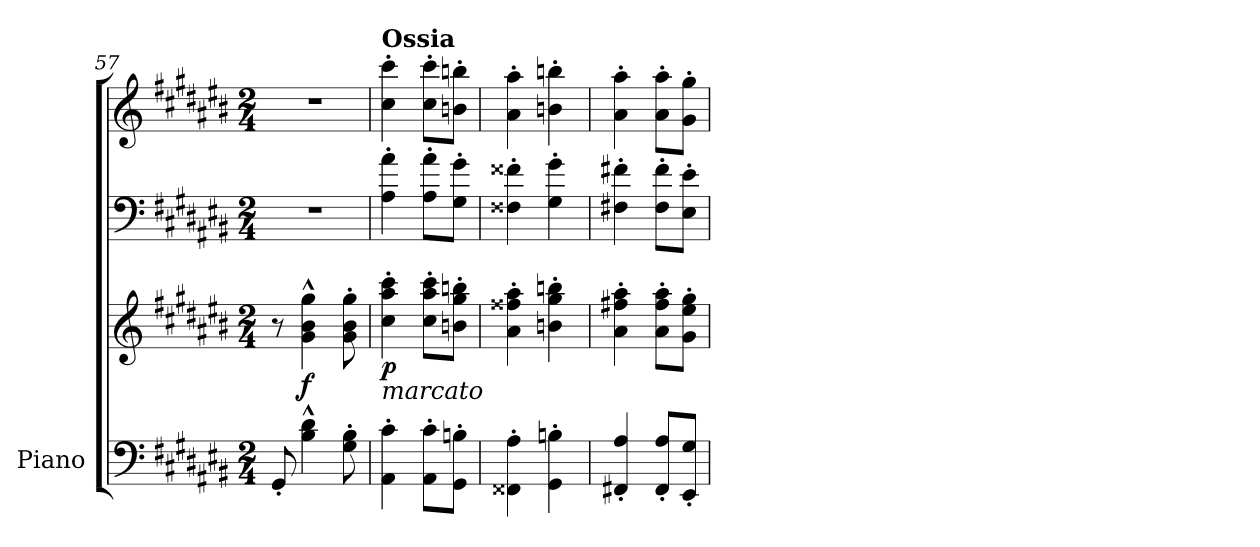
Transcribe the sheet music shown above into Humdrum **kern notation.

**kern	**kern	**kern	**kern	**dynam
*part1	*part1	*part1	*part1	*part1
*staff4	*staff3	*staff2	*staff1	*staff1/2/3/4
*I"Piano	*	*	*	*
*I'Pno.	*	*	*	*
*clefF4	*clefG2	*clefF4	*clefG2	*
*k[f#c#g#d#a#e#b#]	*k[f#c#g#d#a#e#b#]	*k[f#c#g#d#a#e#b#]	*k[f#c#g#d#a#e#b#]	*
*M2/4	*M2/4	*M2/4	*M2/4	*
=57	=57	=57	=57	=57
8GG#'/	8r	2r	2r	.
!	!	!	!	!LO:DY:b=3
4B#\^^ 4d#\^^	4g#\^^ 4b#\^^ 4gg#\^^	.	.	f
8G#\' 8B#\'	8g#\' 8b#\' 8gg#\'	.	.	.
!!LO:LB:g=z
=58	=58	=58	=58	=58
!	!	!	!LO:TX:a:B:t=Ossia	!
!	!LO:TX:b:i:t=marcato	!	!	!
!	!	!	!	!LO:DY:b=3
4AA#\' 4c#\'	4cc#\' 4aa#\' 4ccc#\'	4A#\' 4a#\'	4cc#\' 4ccc#\'	p
8AA#\' 8c#\'L	8cc#\' 8aa#\' 8ccc#\'L	8A#\' 8a#\'L	8cc#\' 8ccc#\'L	.
8GG#\' 8Bn\'J	8bn\' 8gg#\' 8bbn\'J	8G#\' 8g#\'J	8bn\' 8bbn\'J	.
=59	=59	=59	=59	=59
4FF##X\' 4A#\'	4a#\' 4ff##X\' 4aa#\'	4F##X\' 4f##X\'	4a#\' 4aa#\'	.
4GG#\' 4Bn\'	4bn\' 4gg#\' 4bbn\'	4G#\' 4g#\'	4bn\' 4bbn\'	.
=60	=60	=60	=60	=60
4FF#X/' 4A#/'	4a#\' 4ff#X\' 4aa#\'	4F#X\' 4f#X\'	4a#\' 4aa#\'	.
8FF#/' 8A#/'L	8a#\' 8ff#\' 8aa#\'L	8F#\' 8f#\'L	8a#\' 8aa#\'L	.
8EE#/' 8G#/'J	8g#\' 8ee#\' 8gg#\'J	8E#\' 8e#\'J	8g#\' 8gg#\'J	.
=	=	=	=	=
*-	*-	*-	*-	*-
